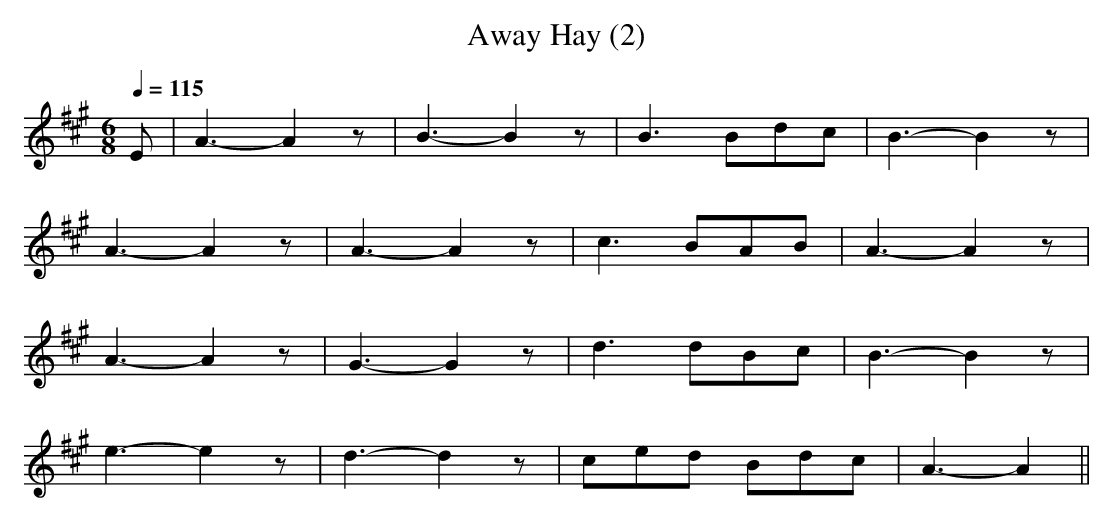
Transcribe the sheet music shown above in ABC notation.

X:1
T:Away Hay (2)
M:6/8
L:1/8
Q:1/4=115
K:A
E|\
A3-A2z|B3-B2z|B3  Bdc|B3-B2z|
A3-A2z|A3-A2z|c3  BAB|A3-A2z|
A3-A2z|G3-G2z|d3  dBc|B3-B2z|
e3-e2z|d3-d2z|ced Bdc|A3-A2 ||
